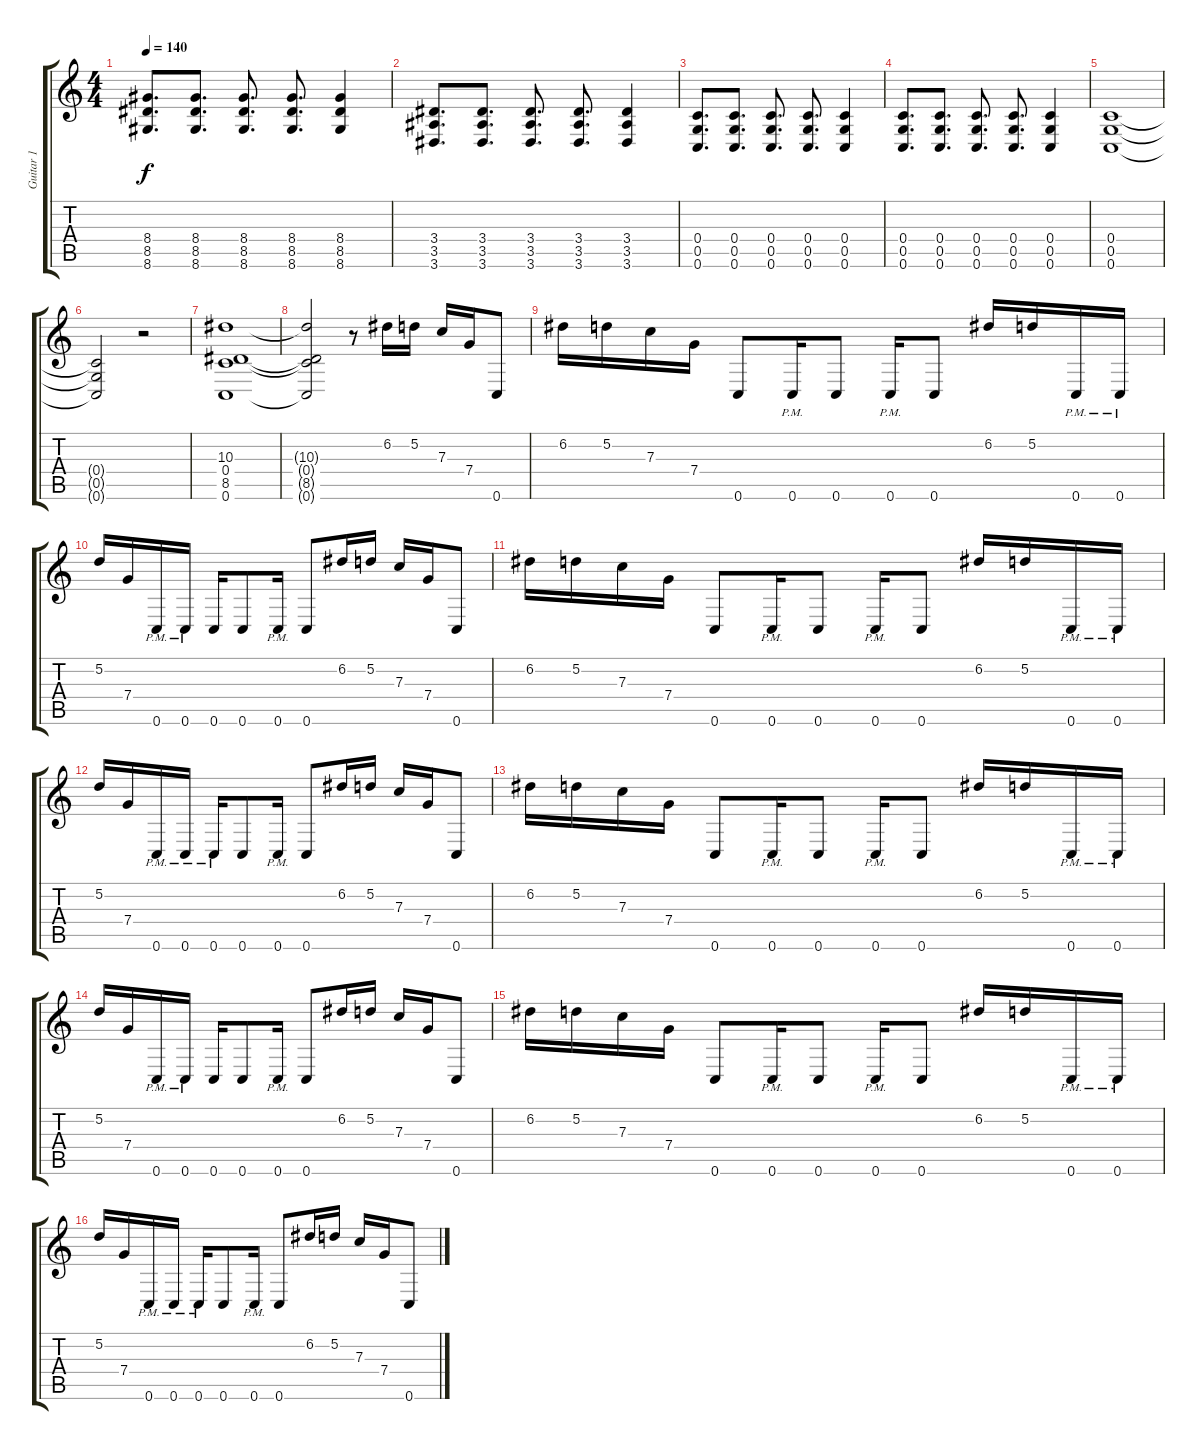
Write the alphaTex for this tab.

\track ("Guitar 1" "Guitar 1") {instrument distortionguitar}
\staff {score tabs}
\tuning (D4 A3 F3 C3 G2 C2) {hide}
\ts (4 4)
\tempo 140
\clef g2
\ks c
(8.4 8.5 8.6).8{d dy f} (8.4 8.5 8.6).8{d} (8.4 8.5 8.6).8{d} (8.4 8.5 8.6).8{d} (8.4 8.5 8.6).4 |
(3.4 3.5 3.6).8{d} (3.4 3.5 3.6).8{d} (3.4 3.5 3.6).8{d} (3.4 3.5 3.6).8{d} (3.4 3.5 3.6).4 |
(0.4 0.5 0.6).8{d} (0.4 0.5 0.6).8{d} (0.4 0.5 0.6).8{d} (0.4 0.5 0.6).8{d} (0.4 0.5 0.6).4 |
(0.4 0.5 0.6).8{d} (0.4 0.5 0.6).8{d} (0.4 0.5 0.6).8{d} (0.4 0.5 0.6).8{d} (0.4 0.5 0.6).4 |
(0.4 0.5 0.6).1 |
(0.4{t} 0.5{t} 0.6{t}).2 r.2 |
(10.3 0.4 8.5 0.6).1 |
(10.3{t} 0.4{t} 8.5{t} 0.6{t}).2 r.8 6.2.16 5.2.16 7.3.16 7.4.16 0.6.8 |
6.2.16 5.2.16 7.3.16 7.4.16 0.6.8 0.6{pm}.16 0.6.8 0.6{pm}.16 0.6.8 6.2.16 5.2.16 0.6{pm}.16 0.6{pm}.16 |
5.2.16 7.4.16 0.6{pm}.16 0.6{pm}.16 0.6.16 0.6.8 0.6{pm}.16 0.6.8 6.2.16 5.2.16 7.3.16 7.4.16 0.6.8 |
6.2.16 5.2.16 7.3.16 7.4.16 0.6.8 0.6{pm}.16 0.6.8 0.6{pm}.16 0.6.8 6.2.16 5.2.16 0.6{pm}.16 0.6{pm}.16 |
5.2.16 7.4.16 0.6{pm}.16 0.6{pm}.16 0.6{pm}.16 0.6.8 0.6{pm}.16 0.6.8 6.2.16 5.2.16 7.3.16 7.4.16 0.6.8 |
6.2.16 5.2.16 7.3.16 7.4.16 0.6.8 0.6{pm}.16 0.6.8 0.6{pm}.16 0.6.8 6.2.16 5.2.16 0.6{pm}.16 0.6{pm}.16 |
5.2.16 7.4.16 0.6{pm}.16 0.6{pm}.16 0.6.16 0.6.8 0.6{pm}.16 0.6.8 6.2.16 5.2.16 7.3.16 7.4.16 0.6.8 |
6.2.16 5.2.16 7.3.16 7.4.16 0.6.8 0.6{pm}.16 0.6.8 0.6{pm}.16 0.6.8 6.2.16 5.2.16 0.6{pm}.16 0.6{pm}.16 |
5.2.16 7.4.16 0.6{pm}.16 0.6{pm}.16 0.6{pm}.16 0.6.8 0.6{pm}.16 0.6.8 6.2.16 5.2.16 7.3.16 7.4.16 0.6.8
